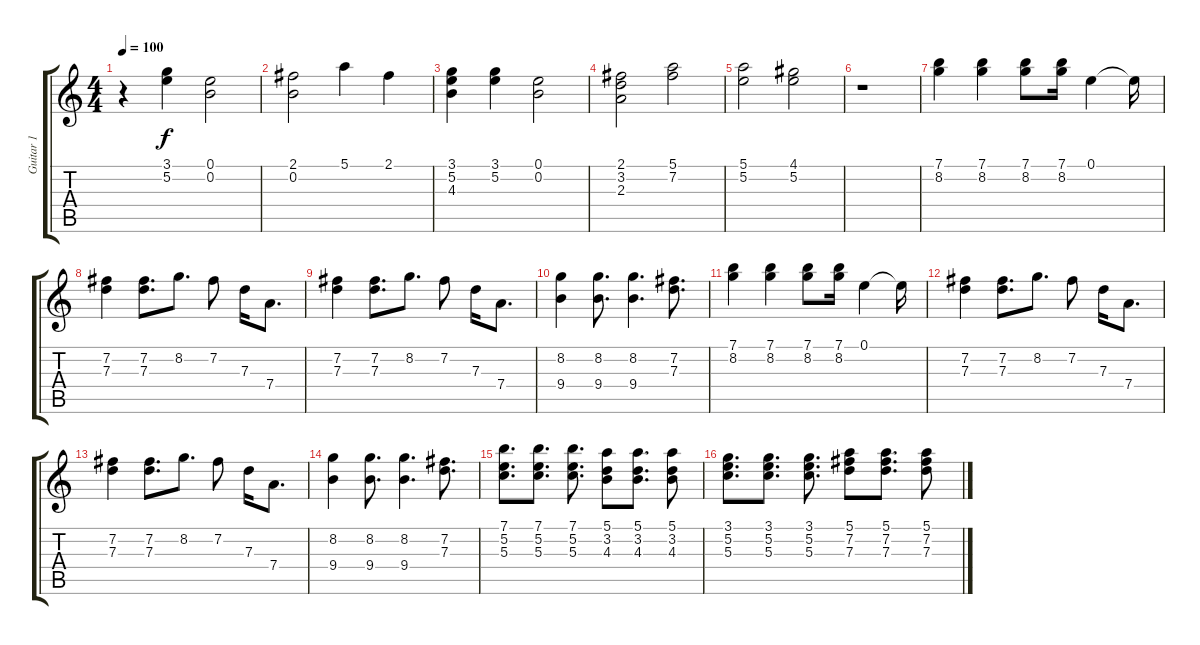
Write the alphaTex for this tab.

\track ("Guitar 1" "Guitar 1") {instrument overdrivenguitar}
\staff {score tabs}
\tuning (E4 B3 G3 D3 A2 E2) {hide}
\ts (4 4)
\tempo 100
\clef g2
\ks c
r.4{dy f} (3.1 5.2).4 (0.1 0.2).2 |
(2.1 0.2).2 5.1.4 2.1.4 |
(3.1 5.2 4.3).4 (3.1 5.2).4 (0.1 0.2).2 |
(2.1 3.2 2.3).2 (5.1 7.2).2 |
(5.1 5.2).2 (4.1 5.2).2 |
r.1 |
(7.1 8.2).4 (7.1 8.2).4 (7.1 8.2).8 (7.1 8.2).16 0.1.4 0.1{t}.16 |
(7.2 7.3).4 (7.2 7.3).8{d} 8.2.8{d} 7.2.8 7.3.16 7.4.8{d} |
(7.2 7.3).4 (7.2 7.3).8{d} 8.2.8{d} 7.2.8 7.3.16 7.4.8{d} |
(8.2 9.4).4 (8.2 9.4).8{d} (8.2 9.4).4{d} (7.2 7.3).8{d} |
(7.1 8.2).4 (7.1 8.2).4 (7.1 8.2).8 (7.1 8.2).16 0.1.4 0.1{t}.16 |
(7.2 7.3).4 (7.2 7.3).8{d} 8.2.8{d} 7.2.8 7.3.16 7.4.8{d} |
(7.2 7.3).4 (7.2 7.3).8{d} 8.2.8{d} 7.2.8 7.3.16 7.4.8{d} |
(8.2 9.4).4 (8.2 9.4).8{d} (8.2 9.4).4{d} (7.2 7.3).8{d} |
(7.1 5.2 5.3).8{d} (7.1 5.2 5.3).8{d} (7.1 5.2 5.3).8{d} (5.1 3.2 4.3).8 (5.1 3.2 4.3).8{d} (5.1 3.2 4.3).8 |
(3.1 5.2 5.3).8{d} (3.1 5.2 5.3).8{d} (3.1 5.2 5.3).8{d} (5.1 7.2 7.3).8 (5.1 7.2 7.3).8{d} (5.1 7.2 7.3).8
